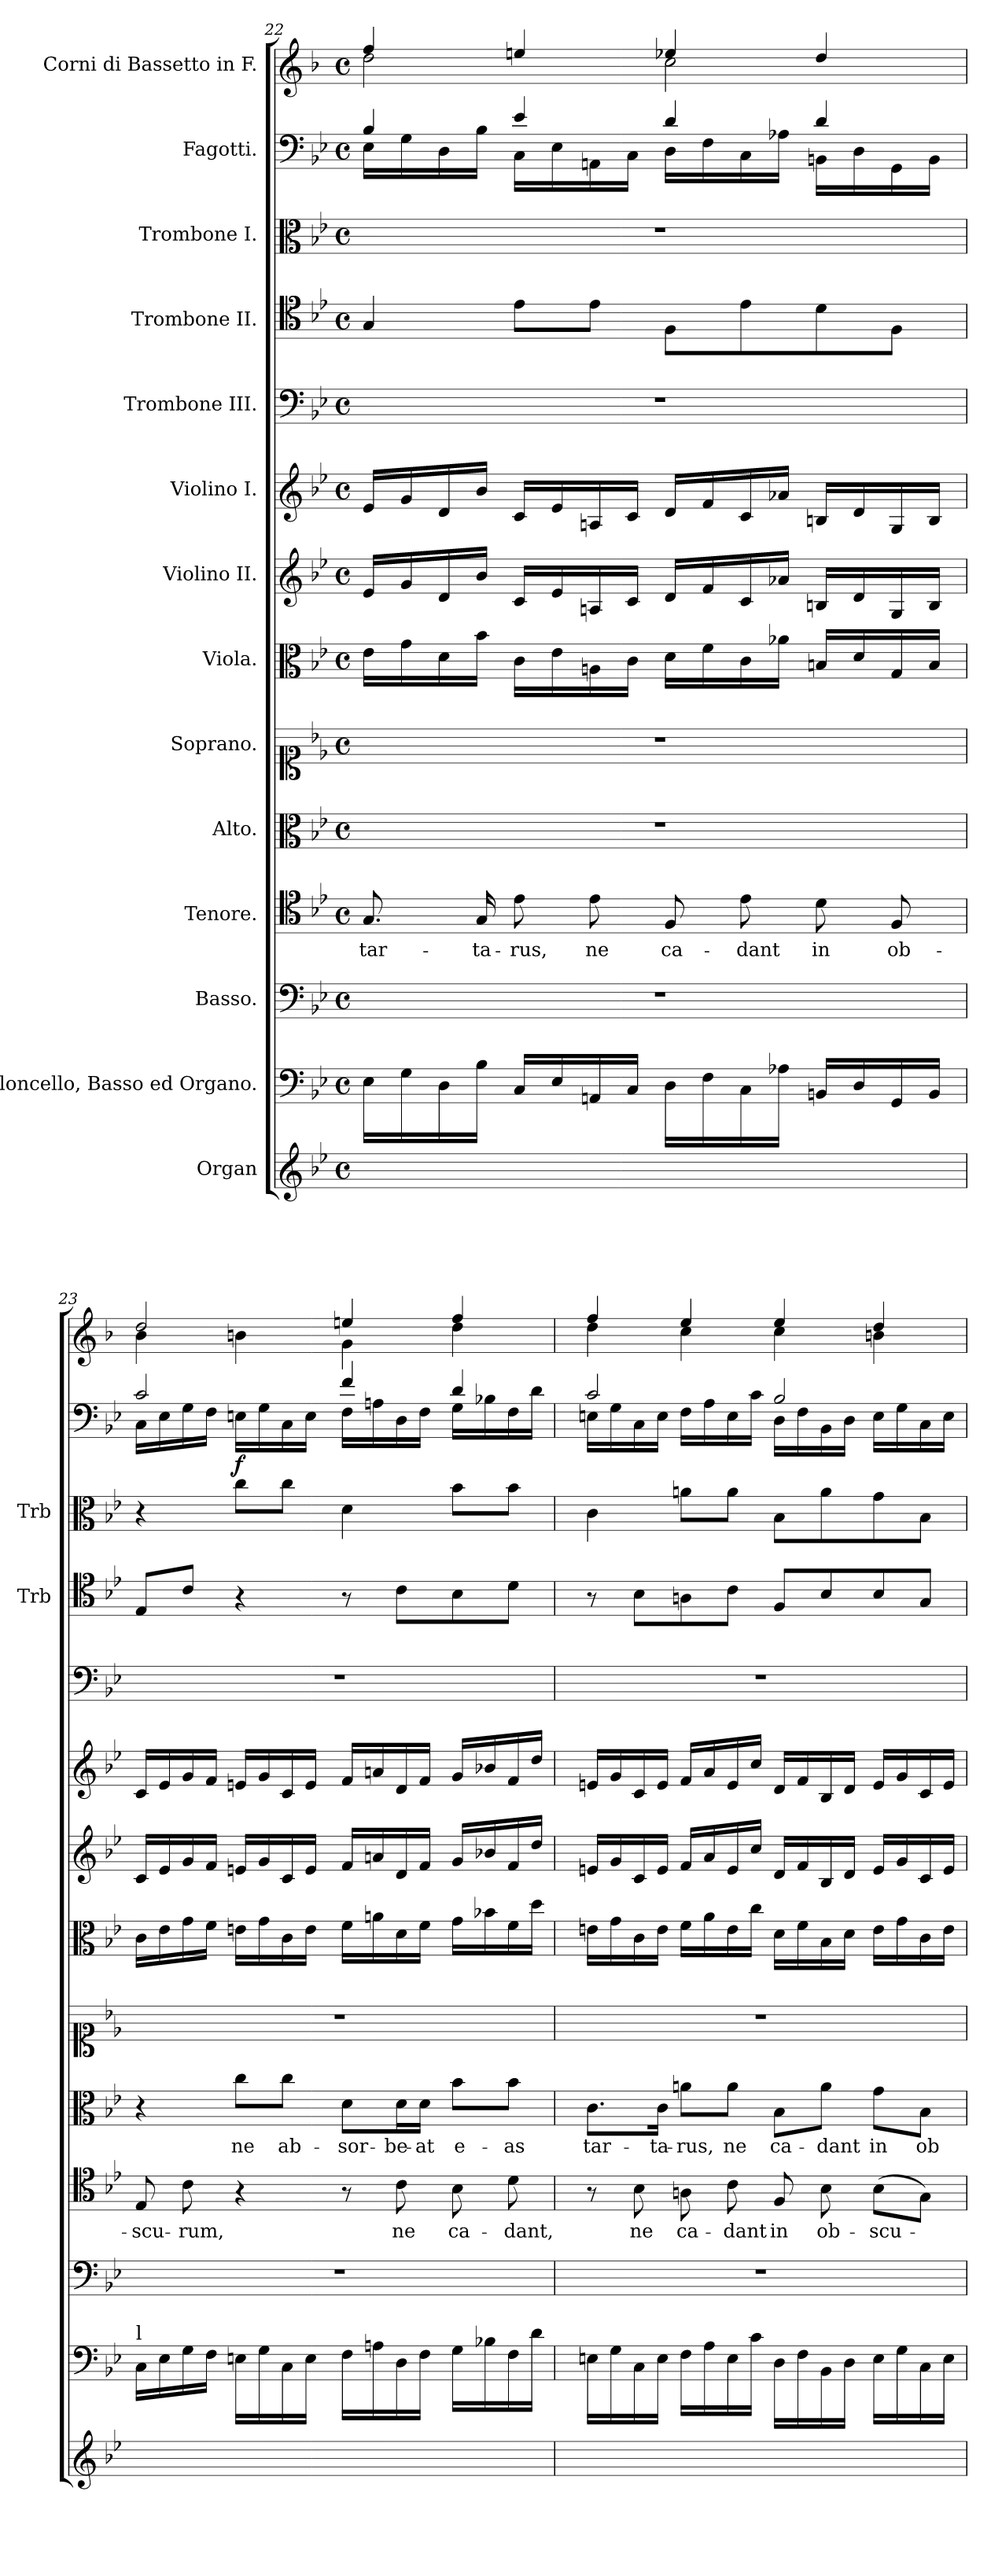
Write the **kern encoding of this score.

**kern	**kern	**kern	**kern	**text	**dynam	**kern	**text	**kern	**kern	**text	**kern	**text	**kern	**text	**kern	**kern	**text	**kern	**text	**dynam	**kern	**text	**kern	**text
*part14	*part13	*part12	*part11	*part11	*part11	*part10	*part10	*part9	*part8	*part8	*part7	*part7	*part6	*part6	*part5	*part4	*part4	*part3	*part3	*part3	*part2	*part2	*part1	*part1
*staff14	*staff13	*staff12	*staff11	*staff11	*staff11	*staff10	*staff10	*staff9	*staff8	*staff8	*staff7	*staff7	*staff6	*staff6	*staff5	*staff4	*staff4	*staff3	*staff3	*staff3	*staff2	*staff2	*staff1	*staff1
*I"Organ	*I"Violoncello, Basso ed Organo.	*I"Basso.	*I"Tenore.	*	*	*I"Alto.	*	*I"Soprano.	*I"Viola.	*	*I"Violino II.	*	*I"Violino I.	*	*I"Trombone III.	*I"Trombone II.	*	*I"Trombone I.	*	*	*I"Fagotti.	*	*I"Corni di Bassetto in F.	*
*	*	*	*	*	*	*	*	*	*	*	*	*	*	*	*	*I'Trb	*	*I'Trb	*	*	*	*	*	*
*clefG2	*clefF4	*clefF4	*clefC4	*	*	*clefC3	*	*clefC1	*clefC3	*	*clefG2	*	*clefG2	*	*clefF4	*clefC4	*	*clefC3	*	*	*clefF4	*	*clefG2	*
*	*	*	*	*	*	*	*	*	*	*	*	*	*	*	*	*	*	*	*	*	*	*	*ITrd4c7	*
*k[b-e-]	*k[b-e-]	*k[b-e-]	*k[b-e-]	*	*	*k[b-e-]	*	*k[b-e-]	*k[b-e-]	*	*k[b-e-]	*	*k[b-e-]	*	*k[b-e-]	*k[b-e-]	*	*k[b-e-]	*	*	*k[b-e-]	*	*k[b-e-]	*
*M4/4	*M4/4	*M4/4	*M4/4	*	*	*M4/4	*	*M4/4	*M4/4	*	*M4/4	*	*M4/4	*	*M4/4	*M4/4	*	*M4/4	*	*	*M4/4	*	*M4/4	*
*met(c)	*met(c)	*met(c)	*met(c)	*	*	*met(c)	*	*met(c)	*met(c)	*	*met(c)	*	*met(c)	*	*met(c)	*met(c)	*	*met(c)	*	*	*met(c)	*	*met(c)	*
=22	=22	=22	=22	=22	=22	=22	=22	=22	=22	=22	=22	=22	=22	=22	=22	=22	=22	=22	=22	=22	=22	=22	=22	=22
*^	*^	*	*	*	*	*	*	*	*	*	*	*	*	*	*	*	*	*	*	*	*	*	*	*
!	!	!	!	!	!	!LO:LY:b	!	!	!	!	!	!	!	!	!	!	!	!	!	!	!	!	!	!	!	!
*	*	*	*	*	*	*	*	*	*	*	*	*	*	*	*	*	*	*	*	*	*	*	*^	*	*^	*
4B-\yy [4e-\yy [4g\yy 4b-\yy]	16EE-/LLyy	16E-\LL	16EE-\LLyy	1r	8.G/	tar-	.	1r	.	1r	16e-\LL	.	16e-/LL	.	16e-/LL	.	1r	4G/	.	1r	.	.	4B-/	16E-\LL	.	4b-/	2g\	.
.	16GG/yy	16G\	16GG\yy	.	.	.	.	.	.	.	16g\	.	16g/	.	16g/	.	.	.	.	.	.	.	.	16G\	.	.	.	.
.	16DD/yy	16D\	16DD\yy	.	.	.	.	.	.	.	16d\	.	16d/	.	16d/	.	.	.	.	.	.	.	.	16D\	.	.	.	.
!	!	!	!	!	!	!LO:LY:b	!	!	!	!	!	!	!	!	!	!	!	!	!	!	!	!	!	!	!	!	!	!
.	16BB-/JJyy	16B-\JJ	16BB-\JJyy	.	16G/	-ta-	.	.	.	.	16b-\JJ	.	16b-/JJ	.	16b-/JJ	.	.	.	.	.	.	.	.	16B-\JJ	.	.	.	.
!	!	!	!	!	!	!LO:LY:b	!	!	!	!	!	!	!	!	!	!	!	!	!	!	!	!	!	!	!	!	!	!
[4c\yy 4e-\yy] 4g\yy] 4a\yy	16CC/LLyy	16C/LL	16CC/LLyy	.	8e-\	-rus,	.	.	.	.	16c\LL	.	16c/LL	.	16c/LL	.	.	8e-\L	.	.	.	.	4e-/	16C\LL	.	4an/	.	.
.	16EE-/yy	16E-/	16EE-/yy	.	.	.	.	.	.	.	16e-\	.	16e-/	.	16e-/	.	.	.	.	.	.	.	.	16E-\	.	.	.	.
!	!	!	!	!	!	!LO:LY:b	!	!	!	!	!	!	!	!	!	!	!	!	!	!	!	!	!	!	!	!	!	!
.	16AAAn/yy	16AAn/	16AAAn/yy	.	8e-\	ne	.	.	.	.	16An\	.	16An/	.	16An/	.	.	8e-\J	.	.	.	.	.	16AAn\	.	.	.	.
.	16CC/JJyy	16C/JJ	16CC/JJyy	.	.	.	.	.	.	.	16c\JJ	.	16c/JJ	.	16c/JJ	.	.	.	.	.	.	.	.	16C\JJ	.	.	.	.
!	!	!	!	!	!	!LO:LY:b	!	!	!	!	!	!	!	!	!	!	!	!	!	!	!	!	!	!	!	!	!	!
4c\yy] [4d\yy [4f\yy 4a-X\yy	16DD/LLyy	16D\LL	16DD\LLyy	.	8F/	ca-	.	.	.	.	16d\LL	.	16d/LL	.	16d/LL	.	.	8F\L	.	.	.	.	4d/	16D\LL	.	4a-X/	2f\	.
.	16FF/yy	16F\	16FF\yy	.	.	.	.	.	.	.	16f\	.	16f/	.	16f/	.	.	.	.	.	.	.	.	16F\	.	.	.	.
!	!	!	!	!	!	!LO:LY:b	!	!	!	!	!	!	!	!	!	!	!	!	!	!	!	!	!	!	!	!	!	!
.	16CC/yy	16C\	16CC\yy	.	8e-\	-dant	.	.	.	.	16c\	.	16c/	.	16c/	.	.	8e-\	.	.	.	.	.	16C\	.	.	.	.
.	16AA-X/JJyy	16A-X\JJ	16AA-X\JJyy	.	.	.	.	.	.	.	16a-X\JJ	.	16a-X/JJ	.	16a-X/JJ	.	.	.	.	.	.	.	.	16A-X\JJ	.	.	.	.
!	!	!	!	!	!	!LO:LY:b	!	!	!	!	!	!	!	!	!	!	!	!	!	!	!	!	!	!	!	!	!	!
4Bn\yy 4d\yy] 4f\yy] 4g\yy	16BBBn/LLyy	16BBn/LL	16BBBn/LLyy	.	8d\	in	.	.	.	.	16Bn/LL	.	16Bn/LL	.	16Bn/LL	.	.	8d\	.	.	.	.	4d/	16BBn\LL	.	4g/	.	.
.	16DD/yy	16D/	16DD/yy	.	.	.	.	.	.	.	16d/	.	16d/	.	16d/	.	.	.	.	.	.	.	.	16D\	.	.	.	.
!	!	!	!	!	!	!LO:LY:b	!	!	!	!	!	!	!	!	!	!	!	!	!	!	!	!	!	!	!	!	!	!
.	16GGG/yy	16GG/	16GGG/yy	.	8F/	ob-	.	.	.	.	16G/	.	16G/	.	16G/	.	.	8F\J	.	.	.	.	.	16GG\	.	.	.	.
.	16BBB/JJyy	16BB/JJ	16BBB/JJyy	.	.	.	.	.	.	.	16B/JJ	.	16B/JJ	.	16B/JJ	.	.	.	.	.	.	.	.	16BB\JJ	.	.	.	.
!!LO:PB:g=z	!!
=23	=23	=23	=23	=23	=23	=23	=23	=23	=23	=23	=23	=23	=23	=23	=23	=23	=23	=23	=23	=23	=23	=23	=23	=23	=23	=23	=23	=23
!	!	!LO:TX:a:t=l	!	!	!	!	!	!	!	!	!	!	!	!	!	!	!	!	!	!	!	!	!	!	!	!	!	!
!	!	!	!	!	!	!LO:LY:b	!	!	!	!	!	!LO:LY:b	!	!LO:LY:b	!	!LO:LY:b	!	!	!	!	!	!	!	!	!LO:LY:b	!	!	!LO:LY:b
[4c\yy 4e-\yy [4g\yy	16CC/LLyy	16C\LL	16CC\LLyy	1r	8E-/	-scu-	.	4r	.	1r	16c\LL	.	16c/LL	.	16c/LL	.	1r	8E-/L	.	4r	.	.	2c/	16C\LL	.	2g/	4e-\	.
.	16EE-/yy	16E-\	16EE-\yy	.	.	.	.	.	.	.	16e-\	.	16e-/	.	16e-/	.	.	.	.	.	.	.	.	16E-\	.	.	.	.
!	!	!	!	!	!	!LO:LY:b	!	!	!	!	!	!	!	!	!	!	!	!	!	!	!	!	!	!	!	!	!	!
.	16GG/yy	16G\	16GG\yy	.	8c\	-rum,	.	.	.	.	16g\	.	16g/	.	16g/	.	.	8c/J	.	.	.	.	.	16G\	.	.	.	.
.	16FF/JJyy	16F\JJ	16FF\JJyy	.	.	.	.	.	.	.	16f\JJ	.	16f/JJ	.	16f/JJ	.	.	.	.	.	.	.	.	16F\JJ	.	.	.	.
!	!	!	!	!	!	!	!	!	!LO:LY:b	!	!	!	!	!	!	!	!	!	!	!	!	!LO:DY:b	!	!	!	!	!	!
4c\yy] 4en\yy 4g\yy]	16EEn/LLyy	16En\LL	16EEn\LLyy	.	4r	.	.	8cc\L	ne	.	16en\LL	.	16en/LL	.	16en/LL	.	.	4r	.	8cc\L	.	f	.	16En\LL	.	.	4en\	.
.	16GG/yy	16G\	16GG\yy	.	.	.	.	.	.	.	16g\	.	16g/	.	16g/	.	.	.	.	.	.	.	.	16G\	.	.	.	.
!	!	!	!	!	!	!	!	!	!LO:LY:b	!	!	!	!	!	!	!	!	!	!	!	!	!	!	!	!	!	!	!
.	16CC/yy	16C\	16CC\yy	.	.	.	.	8cc\J	ab-	.	16c\	.	16c/	.	16c/	.	.	.	.	8cc\J	.	.	.	16C\	.	.	.	.
.	16EE/JJyy	16E\JJ	16EE\JJyy	.	.	.	.	.	.	.	16e\JJ	.	16e/JJ	.	16e/JJ	.	.	.	.	.	.	.	.	16E\JJ	.	.	.	.
!	!	!	!	!	!	!	!LO:DY:a	!	!LO:LY:b	!	!	!	!	!	!	!	!	!	!	!	!LO:LY:b	!	!	!	!	!	!	!
4c\yy [4d\yy 4f\yy 4an\yy	16FF/LLyy	16F\LL	16FF\LLyy	.	8r	.	other-dynamics	8d\L	-sor-	.	16f\LL	.	16f/LL	.	16f/LL	.	.	8r	.	4d\	.	.	4f/	16F\LL	.	4an/	4c\	.
.	16AAn/yy	16An\	16AAn\yy	.	.	.	.	.	.	.	16an\	.	16an/	.	16an/	.	.	.	.	.	.	.	.	16An\	.	.	.	.
!	!	!	!	!	!	!LO:LY:b	!	!	!LO:LY:b	!	!	!	!	!	!	!	!	!	!	!	!	!	!	!	!	!	!	!
.	16DD/yy	16D\	16DD\yy	.	8c\	ne	.	16d\L	-be-	.	16d\	.	16d/	.	16d/	.	.	8c\L	.	.	.	.	.	16D\	.	.	.	.
!	!	!	!	!	!	!	!	!	!LO:LY:b	!	!	!	!	!	!	!	!	!	!	!	!	!	!	!	!	!	!	!
.	16FF/JJyy	16F\JJ	16FF\JJyy	.	.	.	.	16d\JJ	-at	.	16f\JJ	.	16f/JJ	.	16f/JJ	.	.	.	.	.	.	.	.	16F\JJ	.	.	.	.
!	!	!	!	!	!	!LO:LY:b	!	!	!LO:LY:b	!	!	!	!	!	!	!	!	!	!	!	!	!	!	!	!	!	!	!
4B-X\yy 4d\yy] 4f\yy [4g\yy	16GG/LLyy	16G\LL	16GG\LLyy	.	8B-\	ca-	.	8b-\L	e-	.	16g\LL	.	16g/LL	.	16g/LL	.	.	8B-\	.	8b-\L	.	.	4d/	16G\LL	.	4b-/	4g\	.
.	16BB-X/yy	16B-X\	16BB-X\yy	.	.	.	.	.	.	.	16b-X\	.	16b-X/	.	16b-X/	.	.	.	.	.	.	.	.	16B-X\	.	.	.	.
!	!	!	!	!	!	!LO:LY:b	!	!	!LO:LY:b	!	!	!	!	!	!	!	!	!	!LO:LY:b	!	!	!	!	!	!	!	!	!
.	16FF/yy	16F\	16FF\yy	.	8d\	-dant,	.	8b-\J	-as	.	16f\	.	16f/	.	16f/	.	.	8d\J	.	8b-\J	.	.	.	16F\	.	.	.	.
.	16D/JJyy	16d\JJ	16D\JJyy	.	.	.	.	.	.	.	16dd\JJ	.	16dd/JJ	.	16dd/JJ	.	.	.	.	.	.	.	.	16d\JJ	.	.	.	.
=24	=24	=24	=24	=24	=24	=24	=24	=24	=24	=24	=24	=24	=24	=24	=24	=24	=24	=24	=24	=24	=24	=24	=24	=24	=24	=24	=24	=24
!	!	!	!	!	!	!	!	!	!LO:LY:b	!	!	!	!	!	!	!	!	!	!	!	!	!	!	!	!	!	!	!
4B-\yy [4c\yy 4en\yy 4g\yy]	16EEn/LLyy	16En\LL	16EEn\LLyy	1r	8r	.	.	8.c\L	tar-	1r	16en\LL	.	16en/LL	.	16en/LL	.	1r	8r	.	4c\	.	.	2c/	16En\LL	.	4b-/	4g\	.
.	16GG/yy	16G\	16GG\yy	.	.	.	.	.	.	.	16g\	.	16g/	.	16g/	.	.	.	.	.	.	.	.	16G\	.	.	.	.
!	!	!	!	!	!	!LO:LY:b	!	!	!	!	!	!	!	!	!	!	!	!	!	!	!	!	!	!	!	!	!	!
.	16CC/yy	16C\	16CC\yy	.	8B-\	ne	.	.	.	.	16c\	.	16c/	.	16c/	.	.	8B-\L	.	.	.	.	.	16C\	.	.	.	.
!	!	!	!	!	!	!	!	!	!LO:LY:b	!	!	!	!	!	!	!	!	!	!	!	!	!	!	!	!	!	!	!
.	16EE/JJyy	16E\JJ	16EE\JJyy	.	.	.	.	16c\Jk	-ta-	.	16e\JJ	.	16e/JJ	.	16e/JJ	.	.	.	.	.	.	.	.	16E\JJ	.	.	.	.
!	!	!	!	!	!	!LO:LY:b	!	!	!LO:LY:b	!	!	!	!	!	!	!	!	!	!	!	!	!	!	!	!	!	!	!
4A\yy 4c\yy] [4f\yy	16FF/LLyy	16F\LL	16FF\LLyy	.	8An\	ca-	.	8an\L	-rus,	.	16f\LL	.	16f/LL	.	16f/LL	.	.	8An\	.	8an\L	.	.	.	16F\LL	.	4a/	4f\	.
.	16AA/yy	16A\	16AA\yy	.	.	.	.	.	.	.	16a\	.	16a/	.	16a/	.	.	.	.	.	.	.	.	16A\	.	.	.	.
!	!	!	!	!	!	!LO:LY:b	!	!	!LO:LY:b	!	!	!	!	!	!	!	!	!	!	!	!	!	!	!	!	!	!	!
.	16EE/yy	16E\	16EE\yy	.	8c\	-dant	.	8a\J	ne	.	16e\	.	16e/	.	16e/	.	.	8c\J	.	8a\J	.	.	.	16E\	.	.	.	.
.	16C/JJyy	16c\JJ	16C\JJyy	.	.	.	.	.	.	.	16cc\JJ	.	16cc/JJ	.	16cc/JJ	.	.	.	.	.	.	.	.	16c\JJ	.	.	.	.
!	!	!	!	!	!	!LO:LY:b	!	!	!LO:LY:b	!	!	!	!	!	!	!	!	!	!	!	!	!	!	!	!	!	!	!
[4B-\yy 4d\yy 4f\yy]	16DD/LLyy	16D\LL	16DD\LLyy	.	8F/	in	.	8B-\L	ca-	.	16d\LL	.	16d/LL	.	16d/LL	.	.	8F/L	.	8B-\L	.	.	2B-/	16D\LL	.	4a/	4f\	.
.	16FF/yy	16F\	16FF\yy	.	.	.	.	.	.	.	16f\	.	16f/	.	16f/	.	.	.	.	.	.	.	.	16F\	.	.	.	.
!	!	!	!	!	!	!LO:LY:b	!	!	!LO:LY:b	!	!	!	!	!	!	!	!	!	!	!	!	!	!	!	!	!	!	!
.	16BBB-/yy	16BB-\	16BBB-\yy	.	8B-\	ob-	.	8a\J	-dant	.	16B-\	.	16B-/	.	16B-/	.	.	8B-/	.	8a\	.	.	.	16BB-\	.	.	.	.
.	16DD/JJyy	16D\JJ	16DD\JJyy	.	.	.	.	.	.	.	16d\JJ	.	16d/JJ	.	16d/JJ	.	.	.	.	.	.	.	.	16D\JJ	.	.	.	.
!	!	!	!	!	!	!LO:LY:b	!	!	!LO:LY:b	!	!	!	!	!	!	!	!	!	!	!	!	!	!	!	!	!	!	!
4B-\yy] 4c\yy 4e\yy 4g\yy	16EE/LLyy	16E\LL	16EE\LLyy	.	(>8B-\L	-scu-	.	8g\L	in	.	16e\LL	.	16e/LL	.	16e/LL	.	.	8B-/	.	8g\	.	.	.	16E\LL	.	4g/	4en\	.
.	16GG/yy	16G\	16GG\yy	.	.	.	.	.	.	.	16g\	.	16g/	.	16g/	.	.	.	.	.	.	.	.	16G\	.	.	.	.
!	!	!	!	!	!	!	!	!	!LO:LY:b	!	!	!	!	!	!	!	!	!	!	!	!	!	!	!	!	!	!	!
.	16CC/yy	16C\	16CC\yy	.	8G\J)	.	.	8B-\J	ob-	.	16c\	.	16c/	.	16c/	.	.	8G/J	.	8B-\J	.	.	.	16C\	.	.	.	.
.	16EE/JJyy	16E\JJ	16EE\JJyy	.	.	.	.	.	.	.	16e\JJ	.	16e/JJ	.	16e/JJ	.	.	.	.	.	.	.	.	16E\JJ	.	.	.	.
*v	*v	*	*	*	*	*	*	*	*	*	*	*	*	*	*	*	*	*	*	*	*	*	*v	*v	*	*v	*v	*
*	*v	*v	*	*	*	*	*	*	*	*	*	*	*	*	*	*	*	*	*	*	*	*	*	*	*
=	=	=	=	=	=	=	=	=	=	=	=	=	=	=	=	=	=	=	=	=	=	=	=	=
*-	*-	*-	*-	*-	*-	*-	*-	*-	*-	*-	*-	*-	*-	*-	*-	*-	*-	*-	*-	*-	*-	*-	*-	*-
